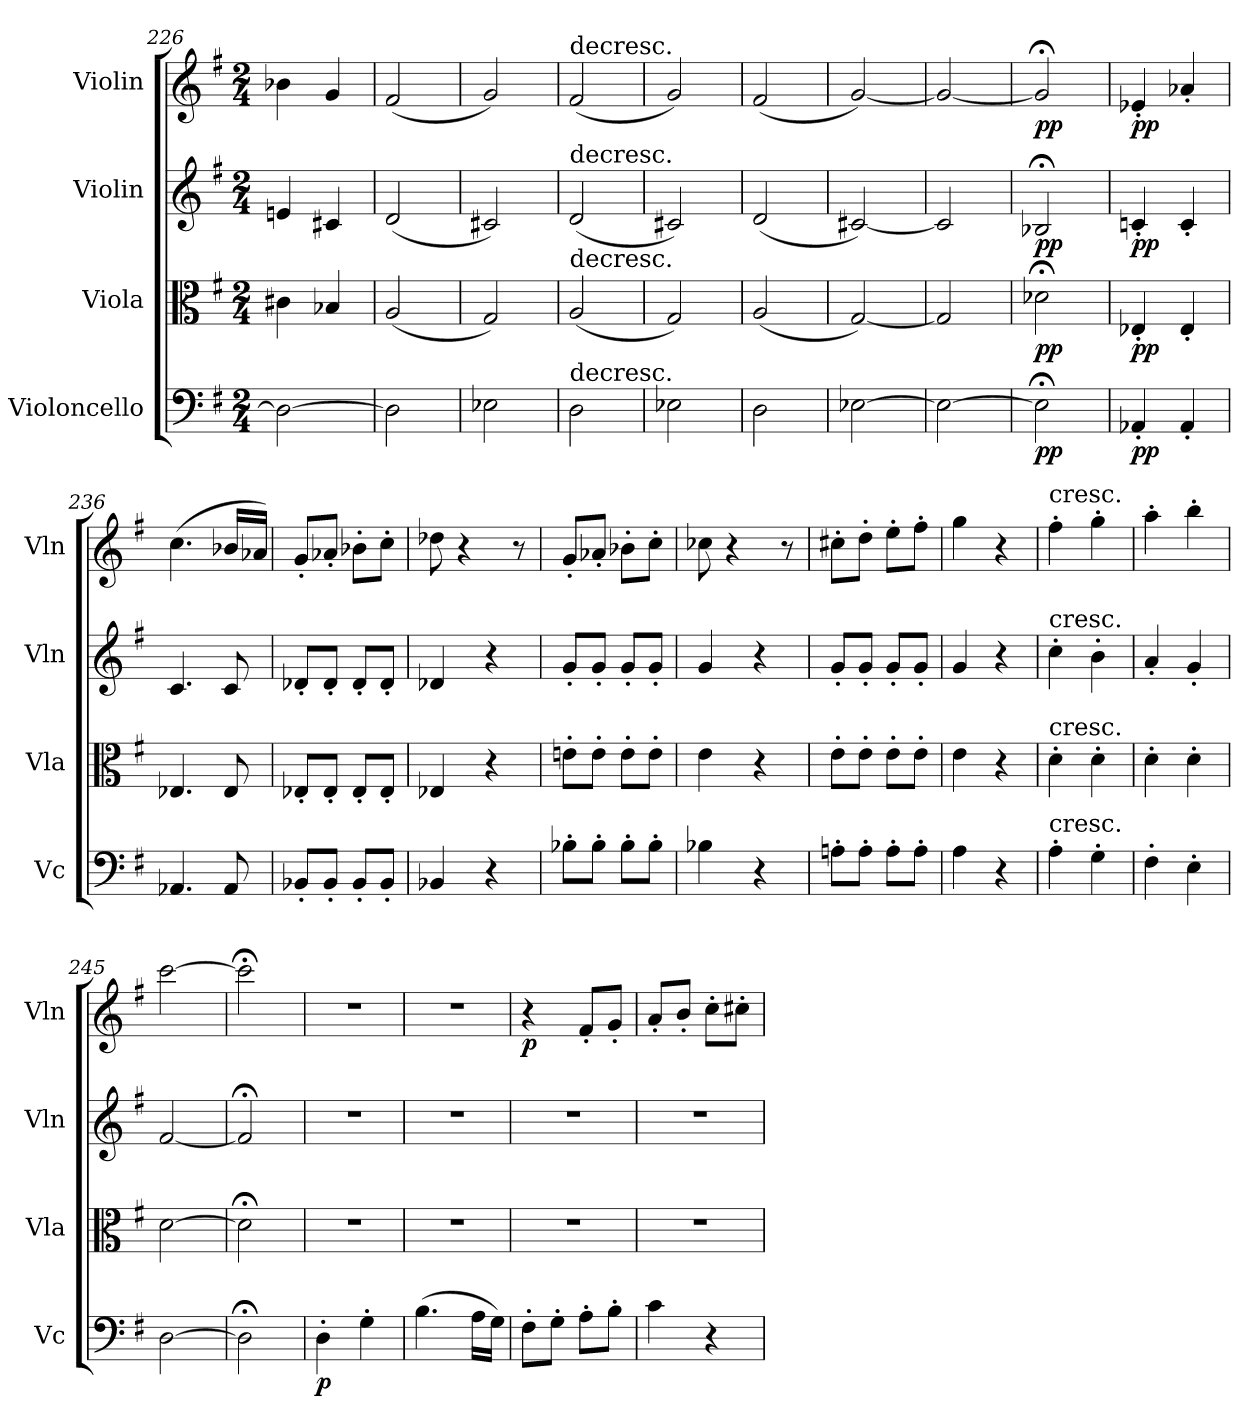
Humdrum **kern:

**kern	**dynam	**kern	**dynam	**kern	**dynam	**kern	**dynam
*part4	*part4	*part3	*part3	*part2	*part2	*part1	*part1
*staff4	*staff4	*staff3	*staff3	*staff2	*staff2	*staff1	*staff1
*I"Violoncello	*	*I"Viola	*	*I"Violin	*	*I"Violin	*
*I'Vc	*	*I'Vla	*	*I'Vln	*	*I'Vln	*
*clefF4	*	*clefC3	*	*clefG2	*	*clefG2	*
*k[f#]	*	*k[f#]	*	*k[f#]	*	*k[f#]	*
*G:	*	*G:	*	*G:	*	*G:	*
*M2/4	*	*M2/4	*	*M2/4	*	*M2/4	*
=226	=226	=226	=226	=226	=226	=226	=226
2D\_	.	4c#X\	.	4en/	.	4b-X\	.
.	.	4B-X/	.	4c#X/	.	4g/	.
=227	=227	=227	=227	=227	=227	=227	=227
2D\]	.	(2A/	.	(2d/	.	(2f#/	.
=228	=228	=228	=228	=228	=228	=228	=228
2E-X\	.	2G/)	.	2c#X/)	.	2g/)	.
=229	=229	=229	=229	=229	=229	=229	=229
!	!	!	!	!	!	!LO:TX:t=decresc.	!
!	!	!	!	!LO:TX:t=decresc.	!	!	!
!	!	!LO:TX:t=decresc.	!	!	!	!	!
!LO:TX:t=decresc.	!	!	!	!	!	!	!
2D\	.	(2A/	.	(2d/	.	(2f#/	.
=230	=230	=230	=230	=230	=230	=230	=230
2E-X\	.	2G/)	.	2c#X/)	.	2g/)	.
=231	=231	=231	=231	=231	=231	=231	=231
2D\	.	(2A/	.	(2d/	.	(2f#/	.
=232	=232	=232	=232	=232	=232	=232	=232
[2E-X\	.	[2G/)	.	[2c#X/)	.	[2g/)	.
=233	=233	=233	=233	=233	=233	=233	=233
2E-\_	.	2G/]	.	2c#/]	.	2g/_	.
=234	=234	=234	=234	=234	=234	=234	=234
2E-;<\]	pp	2d-X;<\	pp	2B-X;</	pp	2g;</]	pp
=235	=235	=235	=235	=235	=235	=235	=235
4AA-X'/	pp	4E-X'/	pp	4cn'/	pp	4e-X'/	pp
4AA-'/	.	4E-'/	.	4c'/	.	4a-X'/	.
=236	=236	=236	=236	=236	=236	=236	=236
4.AA-X/	.	4.E-X/	.	4.c/	.	(4.cc\	.
8AA-/	.	8E-/	.	8c/	.	16b-X/LL	.
.	.	.	.	.	.	16a-X/JJ)	.
=237	=237	=237	=237	=237	=237	=237	=237
8BB-X'/L	.	8E-X'/L	.	8d-X'/L	.	8g'/L	.
8BB-'/J	.	8E-'/J	.	8d-'/J	.	8a-X'/J	.
8BB-'/L	.	8E-'/L	.	8d-'/L	.	8b-X'\L	.
8BB-'/J	.	8E-'/J	.	8d-'/J	.	8cc'\J	.
=238	=238	=238	=238	=238	=238	=238	=238
4BB-X/	.	4E-X/	.	4d-X/	.	8dd-X\	.
.	.	.	.	.	.	4r	.
4r	.	4r	.	4r	.	.	.
.	.	.	.	.	.	8r	.
=239	=239	=239	=239	=239	=239	=239	=239
8B-X'\L	.	8en'\L	.	8g'/L	.	8g'/L	.
8B-'\J	.	8e'\J	.	8g'/J	.	8a-X'/J	.
8B-'\L	.	8e'\L	.	8g'/L	.	8b-X'\L	.
8B-'\J	.	8e'\J	.	8g'/J	.	8cc'\J	.
=240	=240	=240	=240	=240	=240	=240	=240
4B-X\	.	4e\	.	4g/	.	8cc-X\	.
.	.	.	.	.	.	4r	.
4r	.	4r	.	4r	.	.	.
.	.	.	.	.	.	8r	.
=241	=241	=241	=241	=241	=241	=241	=241
8An'\L	.	8e'\L	.	8g'/L	.	8cc#X'\L	.
8A'\J	.	8e'\J	.	8g'/J	.	8dd'\J	.
8A'\L	.	8e'\L	.	8g'/L	.	8ee'\L	.
8A'\J	.	8e'\J	.	8g'/J	.	8ff#'\J	.
=242	=242	=242	=242	=242	=242	=242	=242
4A\	.	4e\	.	4g/	.	4gg\	.
4r	.	4r	.	4r	.	4r	.
=243	=243	=243	=243	=243	=243	=243	=243
!	!	!	!	!	!	!LO:TX:t=cresc.	!
!	!	!	!	!LO:TX:t=cresc.	!	!	!
!	!	!LO:TX:t=cresc.	!	!	!	!	!
!LO:TX:t=cresc.	!	!	!	!	!	!	!
4A'\	.	4d'\	.	4cc'\	.	4ff#'\	.
4G'\	.	4d'\	.	4b'\	.	4gg'\	.
=244	=244	=244	=244	=244	=244	=244	=244
4F#'\	.	4d'\	.	4a'/	.	4aa'\	.
4E'\	.	4d'\	.	4g'/	.	4bb'\	.
=245	=245	=245	=245	=245	=245	=245	=245
[2D\	.	[2d\	.	[2f#/	.	[2ccc\	.
=246	=246	=246	=246	=246	=246	=246	=246
2D;<\]	.	2d;<\]	.	2f#;</]	.	2ccc;<\]	.
=247	=247	=247	=247	=247	=247	=247	=247
4D'\	p	2r	.	2r	.	2r	.
4G'\	.	.	.	.	.	.	.
=248	=248	=248	=248	=248	=248	=248	=248
(4.B\	.	2r	.	2r	.	2r	.
16A\LL	.	.	.	.	.	.	.
16G\JJ)	.	.	.	.	.	.	.
=249	=249	=249	=249	=249	=249	=249	=249
8F#'\L	.	2r	.	2r	.	4r	p
8G'\J	.	.	.	.	.	.	.
8A'\L	.	.	.	.	.	8f#'/L	.
8B'\J	.	.	.	.	.	8g'/J	.
=250	=250	=250	=250	=250	=250	=250	=250
4c\	.	2r	.	2r	.	8a'/L	.
.	.	.	.	.	.	8b'/J	.
4r	.	.	.	.	.	8cc'\L	.
.	.	.	.	.	.	8cc#X'\J	.
=	=	=	=	=	=	=	=
*-	*-	*-	*-	*-	*-	*-	*-
